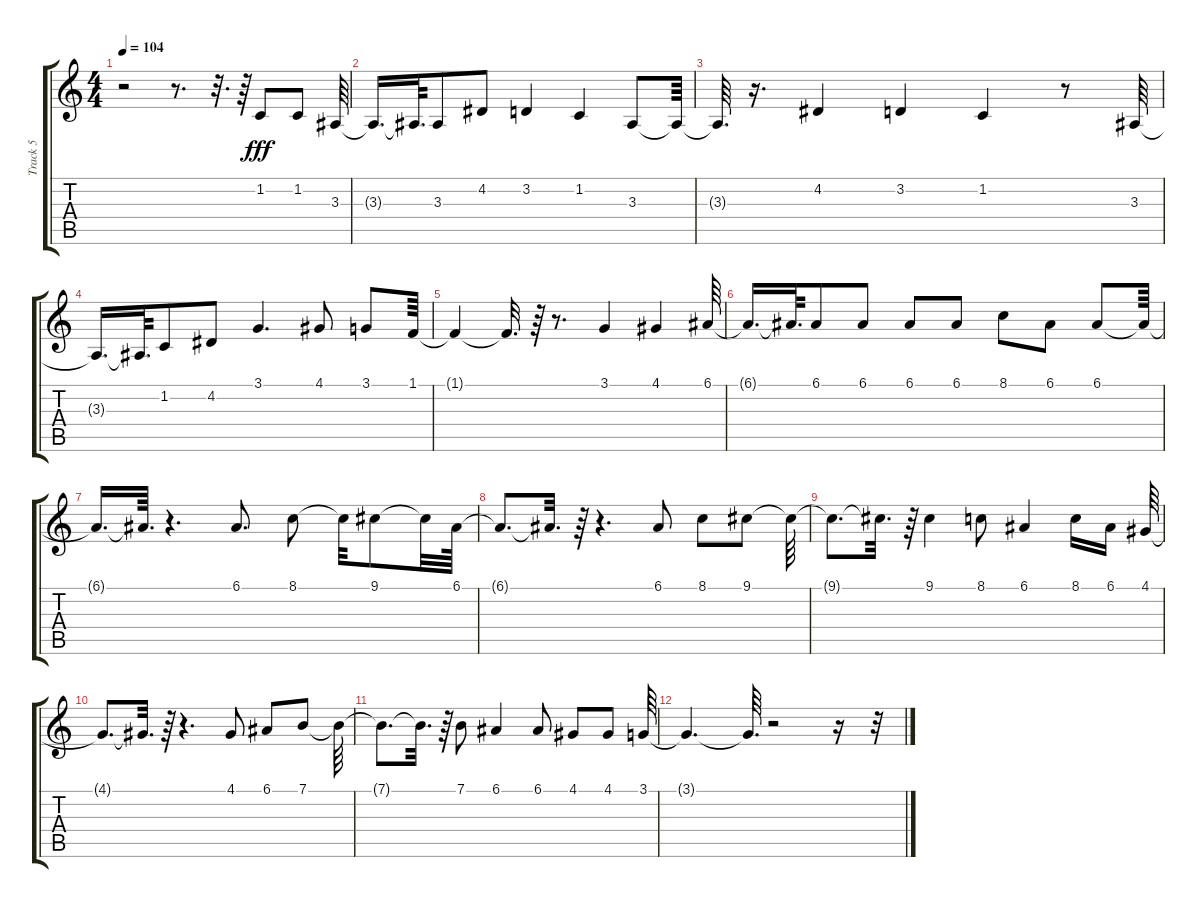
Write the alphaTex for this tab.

\track ("Track 5" "Track 5") {solo instrument tenorsax}
\staff {score tabs}
\tuning (E4 B3 G3 D3 A2 E2) {hide}
\ts (4 4)
\tempo 104
\clef g2
\ks c
r.2{dy fff} r.8{d} r.32{d} r.64 1.2.8 1.2.8 3.3.64 |
3.3{t}.16{d} 3.3{t}.64{d} 3.3.8 4.2.8 3.2.4 1.2.4 3.3.8 3.3{t}.64 |
3.3{t}.64{d} r.16{d} 4.2.4 3.2.4 1.2.4 r.8 3.3.64 |
3.3{t}.16{d} 3.3{t}.64{d} 1.2.8 4.2.8 3.1.4{d} 4.1.8 3.1.8 1.1.64 |
1.1{t}.4 1.1{t}.32{d} r.64 r.8{d} 3.1.4 4.1.4 6.1.64 |
6.1{t}.16{d} 6.1{t}.64{d} 6.1.8 6.1.8 6.1.8 6.1.8 8.1.8 6.1.8 6.1.8 6.1{t}.64 |
6.1{t}.16{d} 6.1{t}.64{d} r.4{d} 6.1.8{d} 8.1.8 8.1{t}.32 9.1.8 9.1{t}.32 6.1.64 |
6.1{t}.8{d} 6.1{t}.32{d} r.64 r.4{d} 6.1.8 8.1.8 9.1.8 9.1{t}.64 |
9.1{t}.8{d} 9.1{t}.32{d} r.64 9.1.4 8.1.8 6.1.4 8.1.16 6.1.16 4.1.64 |
4.1{t}.8{d} 4.1{t}.32{d} r.64 r.4{d} 4.1.8 6.1.8 7.1.8 7.1{t}.64 |
7.1{t}.8{d} 7.1{t}.32{d} r.64 7.1.8 6.1.4 6.1.8 4.1.8 4.1.8 3.1.64 |
3.1{t}.4{d} 3.1{t}.64{d} r.2 r.16 r.32
